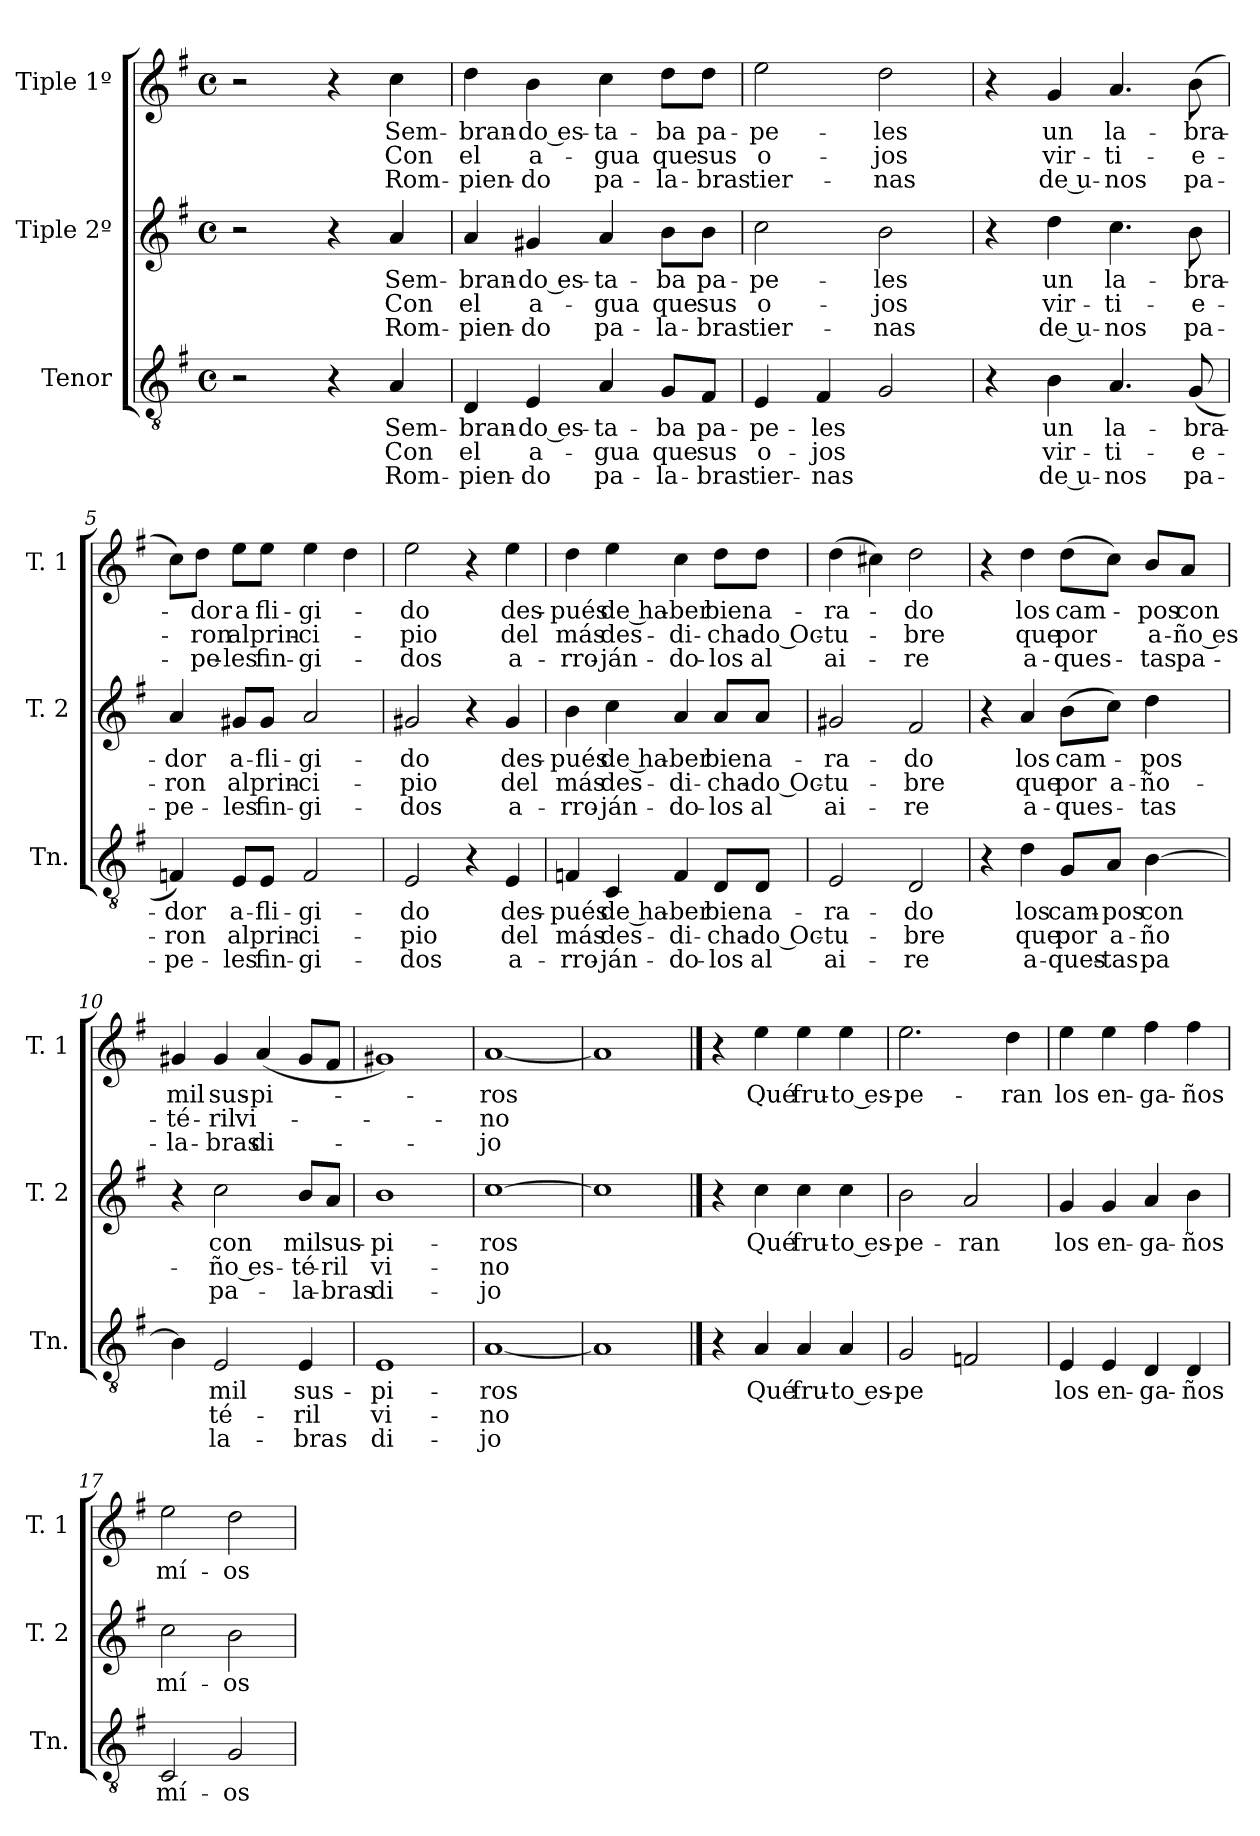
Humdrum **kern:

**kern	**text	**text	**text	**kern	**text	**text	**text	**kern	**text	**text	**text
*part3	*part3	*part3	*part3	*part2	*part2	*part2	*part2	*part1	*part1	*part1	*part1
*staff3	*staff3	*staff3	*staff3	*staff2	*staff2	*staff2	*staff2	*staff1	*staff1	*staff1	*staff1
*I"Tenor	*	*	*	*I"Tiple 2º	*	*	*	*I"Tiple 1º	*	*	*
*I'Tn.	*	*	*	*I'T. 2	*	*	*	*I'T. 1	*	*	*
*clefGv2	*	*	*	*clefG2	*	*	*	*clefG2	*	*	*
*k[f#]	*	*	*	*k[f#]	*	*	*	*k[f#]	*	*	*
*M4/4	*	*	*	*M4/4	*	*	*	*M4/4	*	*	*
*met(c)	*	*	*	*met(c)	*	*	*	*met(c)	*	*	*
=1	=1	=1	=1	=1	=1	=1	=1	=1	=1	=1	=1
2r	.	.	.	2r	.	.	.	2r	.	.	.
4r	.	.	.	4r	.	.	.	4r	.	.	.
4A	Sem-	Con	Rom-	4a	Sem-	Con	Rom-	4cc	Sem-	Con	Rom-
=2	=2	=2	=2	=2	=2	=2	=2	=2	=2	=2	=2
4D	-bran-	el	-pien-	4a	-bran-	el	-pien-	4dd	-bran-	el	-pien-
4E	-do es-	a-	-do	4g#X	-do es-	a-	-do	4b	-do es-	a-	-do
4A	-ta-	-gua	pa-	4a	-ta-	-gua	pa-	4cc	-ta-	-gua	pa-
8G/L	-ba	que	-la-	8b\L	-ba	que	-la-	8dd\L	-ba	que	-la-
8F#/J	pa-	sus	-bras	8b\J	pa-	sus	-bras	8dd\J	pa-	sus	-bras
=3	=3	=3	=3	=3	=3	=3	=3	=3	=3	=3	=3
4E	-pe-	o-	tier-	2cc	-pe-	o-	tier-	2ee	-pe-	o-	tier-
4F#	-les	-jos	-nas	.	.	.	.	.	.	.	.
2G	.	.	.	2b	-les	-jos	-nas	2dd	-les	-jos	-nas
=4	=4	=4	=4	=4	=4	=4	=4	=4	=4	=4	=4
4r	.	.	.	4r	.	.	.	4r	.	.	.
4B	un	vir-	de u-	4dd	un	vir-	de u-	4g	un	vir-	de u-
4.A	la-	-ti-	-nos	4.cc	la-	-ti-	-nos	4.a	la-	-ti-	-nos
(8G	-bra-	-e-	pa-	8b	-bra-	-e-	pa-	(8b	-bra-	-e-	pa-
=5	=5	=5	=5	=5	=5	=5	=5	=5	=5	=5	=5
4Fn)	-dor	-ron	-pe-	4a	-dor	-ron	-pe-	8cc\L)	.	.	.
.	.	.	.	.	.	.	.	8dd\J	-dor	-ron	-pe-
8E/L	a-	al	-les	8g#X/L	a-	al	-les	8ee\L	a	al	-les
8E/J	-fli-	prin-	fin-	8g#/J	-fli-	prin-	fin-	8ee\J	fli-	prin-	fin-
2F	-gi-	-ci-	-gi-	2a	-gi-	-ci-	-gi-	4ee	-gi-	-ci-	-gi-
.	.	.	.	.	.	.	.	4dd	.	.	.
=6	=6	=6	=6	=6	=6	=6	=6	=6	=6	=6	=6
2E	-do	-pio	-dos	2g#X	-do	-pio	-dos	2ee	-do	-pio	-dos
4r	.	.	.	4r	.	.	.	4r	.	.	.
4E	des-	del	a-	4g#	des-	del	a-	4ee	des-	del	a-
=7	=7	=7	=7	=7	=7	=7	=7	=7	=7	=7	=7
4Fn	-pués	más	-rro-	4b	-pués	más	-rro-	4dd	-pués	más	-rro-
4C	de ha-	des-	-ján-	4cc	de ha-	des-	-ján-	4ee	de ha-	des-	-ján-
4F	-ber	-di-	-do-	4a	-ber	-di-	-do-	4cc	-ber	-di-	-do-
8D/L	bien	-cha-	-los	8a/L	bien	-cha-	-los	8dd\L	bien	-cha-	-los
8D/J	a-	do Oc-	al	8a/J	a-	do Oc-	al	8dd\J	a-	do Oc-	al
=8	=8	=8	=8	=8	=8	=8	=8	=8	=8	=8	=8
2E	-ra-	-tu-	ai-	2g#X	-ra-	-tu-	ai-	(4dd	-ra-	-tu-	ai-
.	.	.	.	.	.	.	.	4cc#X)	.	.	.
2D	-do	-bre	-re	2f#	-do	-bre	-re	2dd	-do	-bre	-re
=9	=9	=9	=9	=9	=9	=9	=9	=9	=9	=9	=9
4r	.	.	.	4r	.	.	.	4r	.	.	.
4d	los	que	a-	4a	los	que	a-	4dd	los	que	a-
8G/L	cam-	por	-ques-	(8b\L	cam-	por	-ques-	(8dd\L	cam-	por	-ques-
8A/J	-pos	a-	-tas	8cc\J)	.	a-	.	8cc\J)	.	.	.
[4B	con	-ño	pa	4dd	-pos	-ño-	-tas	8b/L	-pos	a-	-tas
.	.	.	.	.	.	.	.	8a/J	con	ño es-	pa-
=10	=10	=10	=10	=10	=10	=10	=10	=10	=10	=10	=10
4B]	.	.	.	4r	.	.	.	4g#X	mil	-té-	-la-
2E	mil	-té-	-la-	2cc	con	ño es-	pa-	4g#	sus-	-ril	-bras
.	.	.	.	.	.	.	.	(4a	-pi-	vi-	di-
4E	sus-	-ril	-bras	8b/L	mil	-té-	-la-	8g#/L	.	.	.
.	.	.	.	8a/J	sus-	-ril	-bras	8f#/J	.	.	.
=11	=11	=11	=11	=11	=11	=11	=11	=11	=11	=11	=11
1E	-pi-	vi-	di-	1b	-pi-	vi-	di-	1g#X)	.	.	.
=12	=12	=12	=12	=12	=12	=12	=12	=12	=12	=12	=12
[1A	-ros	-no	-jo	[1cc	-ros	-no	-jo	[1a	-ros	-no	-jo
=13	=13	=13	=13	=13	=13	=13	=13	=13	=13	=13	=13
1A]	.	.	.	1cc]	.	.	.	1a]	.	.	.
==14	==14	==14	==14	==14	==14	==14	==14	==14	==14	==14	==14
4r	.	.	.	4r	.	.	.	4r	.	.	.
4A	Qué	.	.	4cc	Qué	.	.	4ee	Qué	.	.
4A	fru-	.	.	4cc	fru-	.	.	4ee	fru-	.	.
4A	-to es-	.	.	4cc	-to es-	.	.	4ee	-to es-	.	.
=15	=15	=15	=15	=15	=15	=15	=15	=15	=15	=15	=15
2G	-pe	.	.	2b	-pe-	.	.	2.ee	-pe-	.	.
2Fn	.	.	.	2a	-ran	.	.	.	.	.	.
.	.	.	.	.	.	.	.	4dd	-ran	.	.
=16	=16	=16	=16	=16	=16	=16	=16	=16	=16	=16	=16
4E	los	.	.	4g	los	.	.	4ee	los	.	.
4E	en-	.	.	4g	en-	.	.	4ee	en-	.	.
4D	-ga-	.	.	4a	-ga-	.	.	4ff#	-ga-	.	.
4D	-ños	.	.	4b	-ños	.	.	4ff#	-ños	.	.
=17	=17	=17	=17	=17	=17	=17	=17	=17	=17	=17	=17
2C	mí-	.	.	2cc	mí-	.	.	2ee	mí-	.	.
2G	-os	.	.	2b	-os	.	.	2dd	-os	.	.
=	=	=	=	=	=	=	=	=	=	=	=
*-	*-	*-	*-	*-	*-	*-	*-	*-	*-	*-	*-
